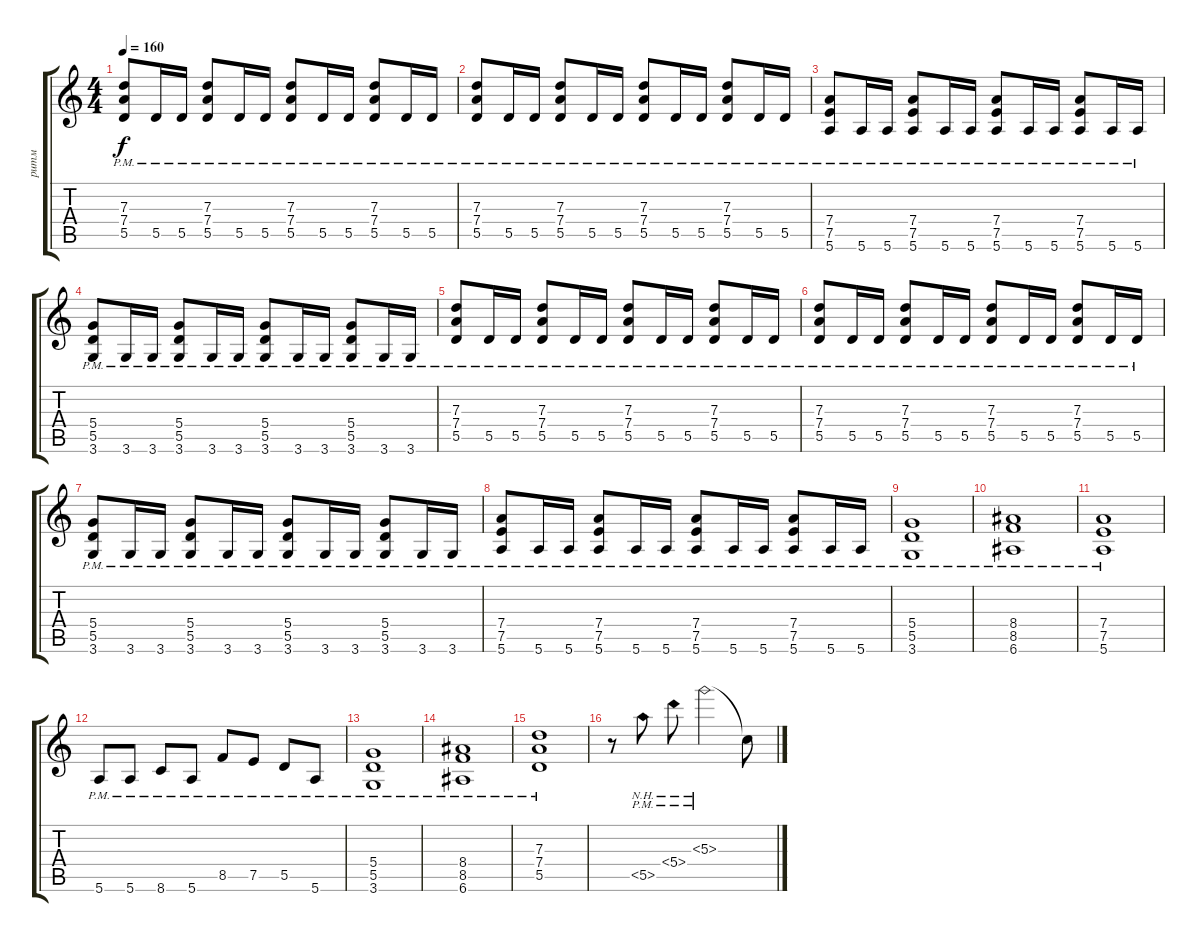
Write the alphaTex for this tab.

\track ("ритм" "ритм") {instrument distortionguitar}
\staff {score tabs}
\tuning (E4 B3 G3 D3 A2 E2) {hide}
\ts (4 4)
\tempo 160
\clef g2
\ks c
(7.3{pm} 7.4{pm} 5.5{pm}).8{dy f} 5.5{pm}.16 5.5{pm}.16 (7.3{pm} 7.4{pm} 5.5{pm}).8 5.5{pm}.16 5.5{pm}.16 (7.3{pm} 7.4{pm} 5.5{pm}).8 5.5{pm}.16 5.5{pm}.16 (7.3{pm} 7.4{pm} 5.5{pm}).8 5.5{pm}.16 5.5{pm}.16 |
(7.3{pm} 7.4{pm} 5.5{pm}).8 5.5{pm}.16 5.5{pm}.16 (7.3{pm} 7.4{pm} 5.5{pm}).8 5.5{pm}.16 5.5{pm}.16 (7.3{pm} 7.4{pm} 5.5{pm}).8 5.5{pm}.16 5.5{pm}.16 (7.3{pm} 7.4{pm} 5.5{pm}).8 5.5{pm}.16 5.5{pm}.16 |
(7.4{pm} 7.5{pm} 5.6{pm}).8 5.6{pm}.16 5.6{pm}.16 (7.4{pm} 7.5{pm} 5.6{pm}).8 5.6{pm}.16 5.6{pm}.16 (7.4{pm} 7.5{pm} 5.6{pm}).8 5.6{pm}.16 5.6{pm}.16 (7.4{pm} 7.5{pm} 5.6{pm}).8 5.6{pm}.16 5.6{pm}.16 |
(5.4{pm} 5.5{pm} 3.6{pm}).8 3.6{pm}.16 3.6{pm}.16 (5.4{pm} 5.5{pm} 3.6{pm}).8 3.6{pm}.16 3.6{pm}.16 (5.4{pm} 5.5{pm} 3.6{pm}).8 3.6{pm}.16 3.6{pm}.16 (5.4{pm} 5.5{pm} 3.6{pm}).8 3.6{pm}.16 3.6{pm}.16 |
(7.3{pm} 7.4{pm} 5.5{pm}).8 5.5{pm}.16 5.5{pm}.16 (7.3{pm} 7.4{pm} 5.5{pm}).8 5.5{pm}.16 5.5{pm}.16 (7.3{pm} 7.4{pm} 5.5{pm}).8 5.5{pm}.16 5.5{pm}.16 (7.3{pm} 7.4{pm} 5.5{pm}).8 5.5{pm}.16 5.5{pm}.16 |
(7.3{pm} 7.4{pm} 5.5{pm}).8 5.5{pm}.16 5.5{pm}.16 (7.3{pm} 7.4{pm} 5.5{pm}).8 5.5{pm}.16 5.5{pm}.16 (7.3{pm} 7.4{pm} 5.5{pm}).8 5.5{pm}.16 5.5{pm}.16 (7.3{pm} 7.4{pm} 5.5{pm}).8 5.5{pm}.16 5.5{pm}.16 |
(5.4{pm} 5.5{pm} 3.6{pm}).8 3.6{pm}.16 3.6{pm}.16 (5.4{pm} 5.5{pm} 3.6{pm}).8 3.6{pm}.16 3.6{pm}.16 (5.4{pm} 5.5{pm} 3.6{pm}).8 3.6{pm}.16 3.6{pm}.16 (5.4{pm} 5.5{pm} 3.6{pm}).8 3.6{pm}.16 3.6{pm}.16 |
(7.4{pm} 7.5{pm} 5.6{pm}).8 5.6{pm}.16 5.6{pm}.16 (7.4{pm} 7.5{pm} 5.6{pm}).8 5.6{pm}.16 5.6{pm}.16 (7.4{pm} 7.5{pm} 5.6{pm}).8 5.6{pm}.16 5.6{pm}.16 (7.4{pm} 7.5{pm} 5.6{pm}).8 5.6{pm}.16 5.6{pm}.16 |
(5.4{pm} 5.5{pm} 3.6{pm}).1 |
(8.4{pm} 8.5{pm} 6.6{pm}).1 |
(7.4{pm} 7.5{pm} 5.6{pm}).1 |
5.6{pm}.8 5.6{pm}.8 8.6{pm}.8 5.6{pm}.8 8.5{pm}.8 7.5{pm}.8 5.5{pm}.8 5.6{pm}.8 |
(5.4{pm} 5.5{pm} 3.6{pm}).1 |
(8.4{pm} 8.5{pm} 6.6{pm}).1 |
(7.3{pm} 7.4{pm} 5.5{pm}).1 |
r.8 5.5{nh pm}.8 5.4{nh pm}.8 5.3{nh pm}.2 5.3{t}.8
